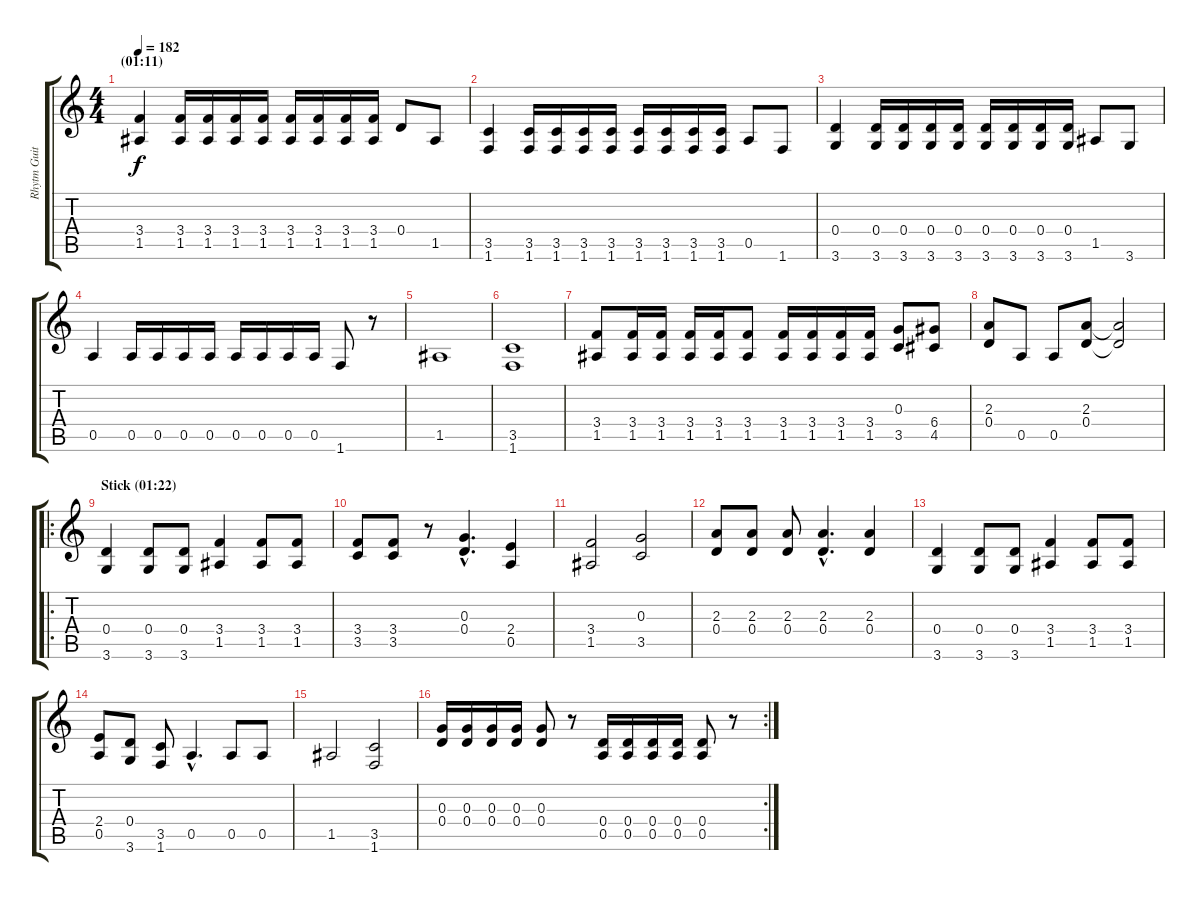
\track ("Rhytm Guitar" "Rhytm Guit") {instrument overdrivenguitar}
\staff {score tabs}
\tuning (E4 B3 G3 D3 A2 E2) {hide}
\ts (4 4)
\section ("" "(01:11)")
\tempo 182
\clef g2
\ks c
(3.4 1.5).4{dy f} (3.4 1.5).16 (3.4 1.5).16 (3.4 1.5).16 (3.4 1.5).16 (3.4 1.5).16 (3.4 1.5).16 (3.4 1.5).16 (3.4 1.5).16 0.4.8 1.5.8 |
(3.5 1.6).4 (3.5 1.6).16 (3.5 1.6).16 (3.5 1.6).16 (3.5 1.6).16 (3.5 1.6).16 (3.5 1.6).16 (3.5 1.6).16 (3.5 1.6).16 0.5.8 1.6.8 |
(0.4 3.6).4 (0.4 3.6).16 (0.4 3.6).16 (0.4 3.6).16 (0.4 3.6).16 (0.4 3.6).16 (0.4 3.6).16 (0.4 3.6).16 (0.4 3.6).16 1.5.8 3.6.8 |
0.5.4 0.5.16 0.5.16 0.5.16 0.5.16 0.5.16 0.5.16 0.5.16 0.5.16 1.6.8 r.8 |
1.5.1 |
(3.5 1.6).1 |
(3.4 1.5).8 (3.4 1.5).16 (3.4 1.5).16 (3.4 1.5).16 (3.4 1.5).16 (3.4 1.5).8 (3.4 1.5).16 (3.4 1.5).16 (3.4 1.5).16 (3.4 1.5).16 (0.3 3.5).8 (6.4 4.5).8 |
(2.3 0.4).8 0.5.8 0.5.8 (2.3 0.4).8 (2.3{t} 0.4{t}).2 |
\ro
\section ("" "Stick (01:22)")
(0.4 3.6).4 (0.4 3.6).8 (0.4 3.6).8 (3.4 1.5).4 (3.4 1.5).8 (3.4 1.5).8 |
(3.4 3.5).8 (3.4 3.5).8 r.8 (0.3{hac} 0.4{hac}).4{d} (2.4 0.5).4 |
(3.4 1.5).2 (0.3 3.5).2 |
(2.3 0.4).8 (2.3 0.4).8 (2.3 0.4).8 (2.3{hac} 0.4{hac}).4{d} (2.3 0.4).4 |
(0.4 3.6).4 (0.4 3.6).8 (0.4 3.6).8 (3.4 1.5).4 (3.4 1.5).8 (3.4 1.5).8 |
(2.4 0.5).8 (0.4 3.6).8 (3.5 1.6).8 0.5{hac}.4{d} 0.5.8 0.5.8 |
1.5.2 (3.5 1.6).2 |
\rc 2
(0.3 0.4).16 (0.3 0.4).16 (0.3 0.4).16 (0.3 0.4).16 (0.3 0.4).8 r.8 (0.4 0.5).16 (0.4 0.5).16 (0.4 0.5).16 (0.4 0.5).16 (0.4 0.5).8 r.8
